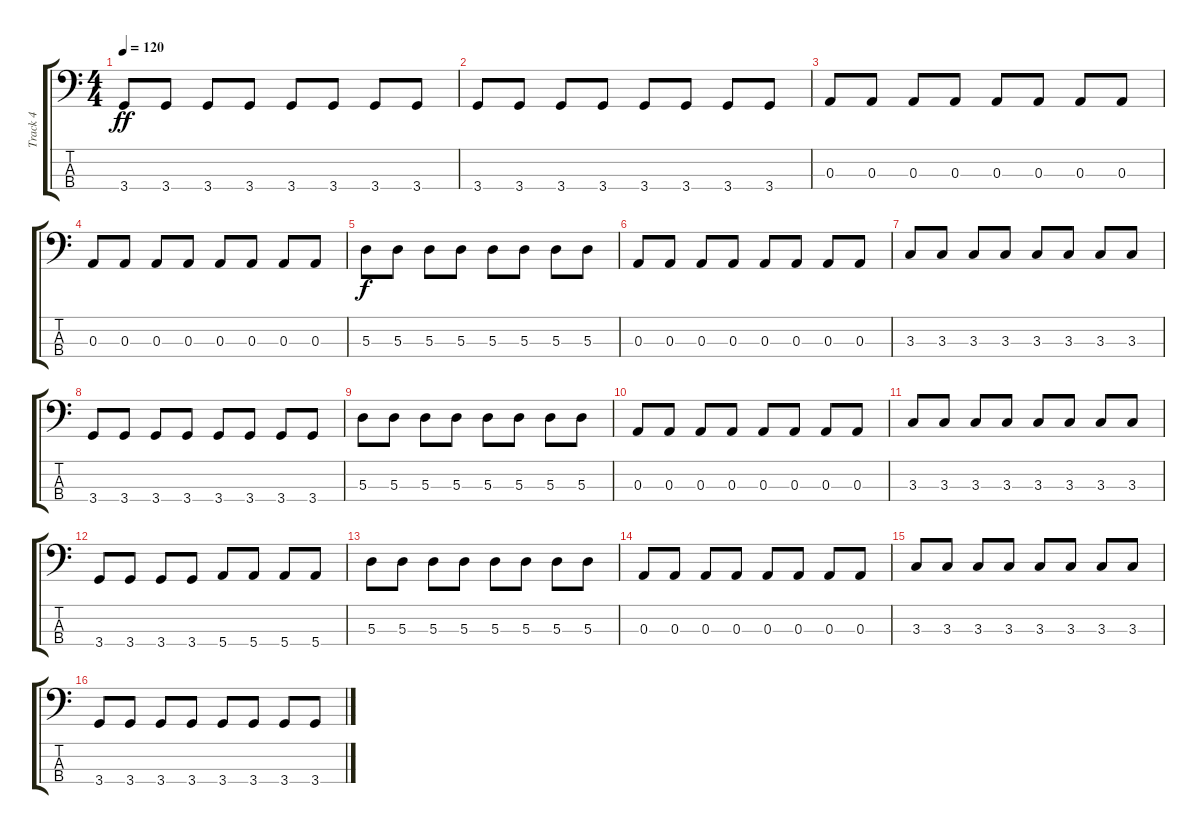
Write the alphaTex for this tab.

\track ("Track 4" "Track 4") {instrument electricbassfinger}
\staff {score tabs}
\tuning (G2 D2 A1 E1) {hide}
\ts (4 4)
\tempo 120
\clef f4
\ks c
3.4.8{dy ff} 3.4.8 3.4.8 3.4.8 3.4.8 3.4.8 3.4.8 3.4.8 |
3.4.8 3.4.8 3.4.8 3.4.8 3.4.8 3.4.8 3.4.8 3.4.8 |
0.3.8 0.3.8 0.3.8 0.3.8 0.3.8 0.3.8 0.3.8 0.3.8 |
0.3.8 0.3.8 0.3.8 0.3.8 0.3.8 0.3.8 0.3.8 0.3.8 |
5.3.8{dy f} 5.3.8 5.3.8 5.3.8 5.3.8 5.3.8 5.3.8 5.3.8 |
0.3.8 0.3.8 0.3.8 0.3.8 0.3.8 0.3.8 0.3.8 0.3.8 |
3.3.8 3.3.8 3.3.8 3.3.8 3.3.8 3.3.8 3.3.8 3.3.8 |
3.4.8 3.4.8 3.4.8 3.4.8 3.4.8 3.4.8 3.4.8 3.4.8 |
5.3.8 5.3.8 5.3.8 5.3.8 5.3.8 5.3.8 5.3.8 5.3.8 |
0.3.8 0.3.8 0.3.8 0.3.8 0.3.8 0.3.8 0.3.8 0.3.8 |
3.3.8 3.3.8 3.3.8 3.3.8 3.3.8 3.3.8 3.3.8 3.3.8 |
3.4.8 3.4.8 3.4.8 3.4.8 5.4.8 5.4.8 5.4.8 5.4.8 |
5.3.8 5.3.8 5.3.8 5.3.8 5.3.8 5.3.8 5.3.8 5.3.8 |
0.3.8 0.3.8 0.3.8 0.3.8 0.3.8 0.3.8 0.3.8 0.3.8 |
3.3.8 3.3.8 3.3.8 3.3.8 3.3.8 3.3.8 3.3.8 3.3.8 |
3.4.8 3.4.8 3.4.8 3.4.8 3.4.8 3.4.8 3.4.8 3.4.8
